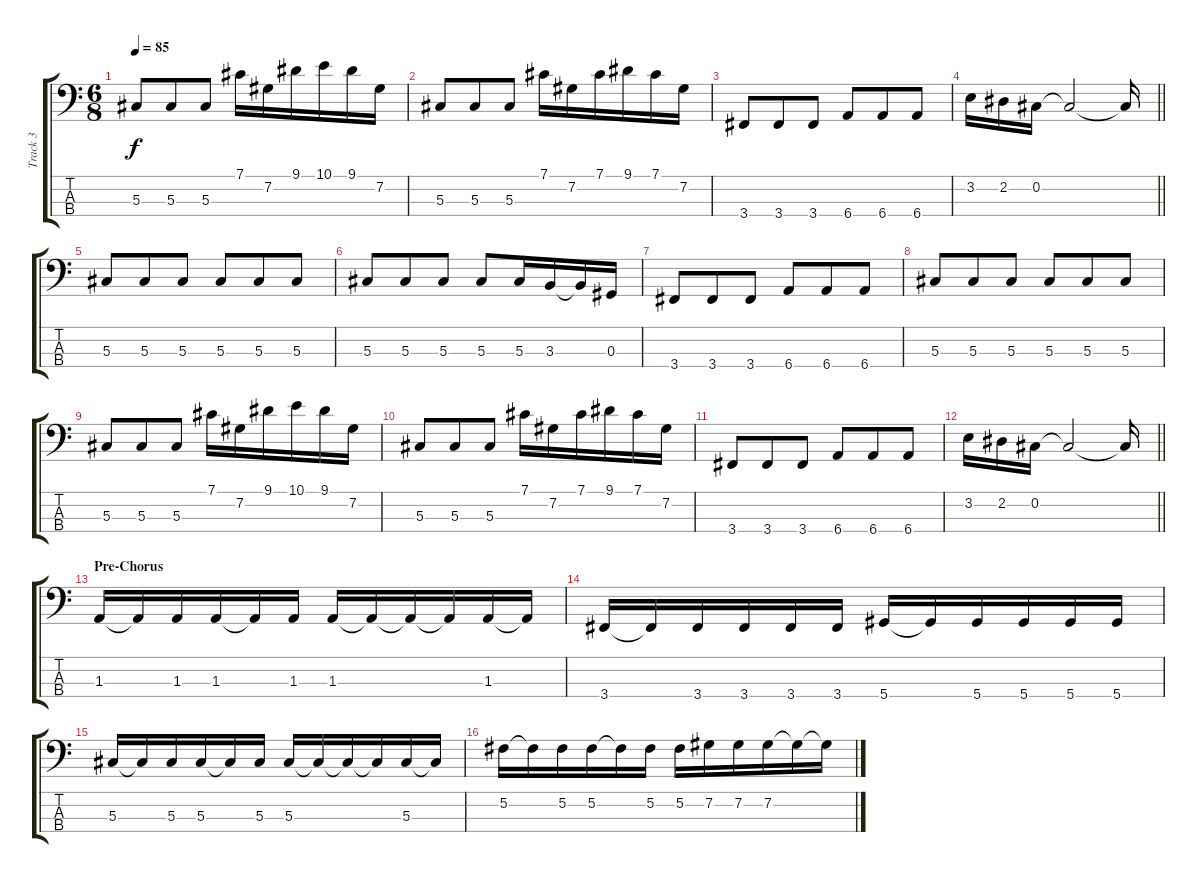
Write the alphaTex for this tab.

\track ("Track 3" "Track 3") {instrument electricbassfinger}
\staff {score tabs}
\tuning (Gb2 Db2 Ab1 Eb1) {hide}
\ts (6 8)
\tempo 85
\clef f4
\ks c
5.3.8{dy f} 5.3.8 5.3.8 7.1.16 7.2.16 9.1.16 10.1.16 9.1.16 7.2.16 |
5.3.8 5.3.8 5.3.8 7.1.16 7.2.16 7.1.16 9.1.16 7.1.16 7.2.16 |
3.4.8 3.4.8 3.4.8 6.4.8 6.4.8 6.4.8 |
\barLineRight lightlight
3.2.16 2.2.16 0.2.16 0.2{t}.2 0.2{t}.16 |
5.3.8 5.3.8 5.3.8 5.3.8 5.3.8 5.3.8 |
5.3.8 5.3.8 5.3.8 5.3.8 5.3.16 3.3.16 3.3{t}.16 0.3.16 |
3.4.8 3.4.8 3.4.8 6.4.8 6.4.8 6.4.8 |
5.3.8 5.3.8 5.3.8 5.3.8 5.3.8 5.3.8 |
5.3.8 5.3.8 5.3.8 7.1.16 7.2.16 9.1.16 10.1.16 9.1.16 7.2.16 |
5.3.8 5.3.8 5.3.8 7.1.16 7.2.16 7.1.16 9.1.16 7.1.16 7.2.16 |
3.4.8 3.4.8 3.4.8 6.4.8 6.4.8 6.4.8 |
\barLineRight lightlight
3.2.16 2.2.16 0.2.16 0.2{t}.2 0.2{t}.16 |
\section ("" "Pre-Chorus")
1.3.16 1.3{t}.16 1.3.16 1.3.16 1.3{t}.16 1.3.16 1.3.16 1.3{t}.16 1.3{t}.16 1.3{t}.16 1.3.16 1.3{t}.16 |
3.4.16 3.4{t}.16 3.4.16 3.4.16 3.4.16 3.4.16 5.4.16 5.4{t}.16 5.4.16 5.4.16 5.4.16 5.4.16 |
5.3.16 5.3{t}.16 5.3.16 5.3.16 5.3{t}.16 5.3.16 5.3.16 5.3{t}.16 5.3{t}.16 5.3{t}.16 5.3.16 5.3{t}.16 |
5.2.16 5.2{t}.16 5.2.16 5.2.16 5.2{t}.16 5.2.16 5.2.16 7.2.16 7.2.16 7.2.16 7.2{t}.16 7.2{t}.16
